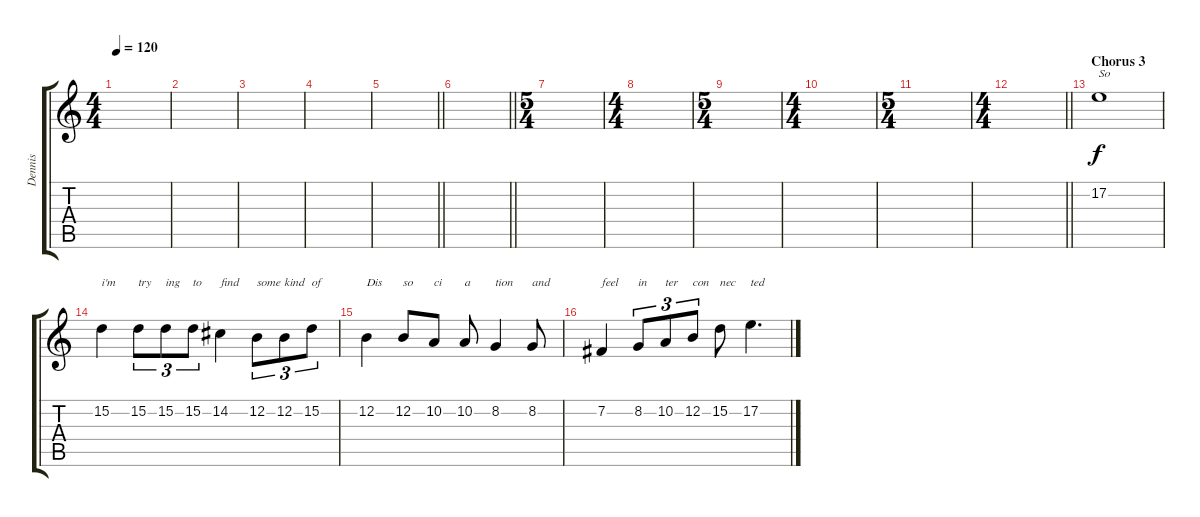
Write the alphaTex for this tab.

\track ("Dennis" "Dennis") {instrument tenorsax}
\staff {score tabs}
\tuning (E4 B3 G3 D3 A2 E2) {hide}
\ts (4 4)
\tempo 120
\clef g2
\ks c
|
|
|
|
\barLineRight lightlight
|
\barLineRight lightlight
|
\ts (5 4)
|
\ts (4 4)
|
\ts (5 4)
|
\ts (4 4)
|
\ts (5 4)
|
\ts (4 4)
\barLineRight lightlight
|
\section ("" "Chorus 3")
17.2.1{txt "So"} |
15.2.4{txt "i'm"} 15.2.8{tu (3 2) txt "try"} 15.2.8{tu (3 2) txt "ing"} 15.2.8{tu (3 2) txt "to"} 14.2.4{txt "find"} 12.2.8{tu (3 2) txt "some"} 12.2.8{tu (3 2) txt "kind"} 15.2.8{tu (3 2) txt "of"} |
12.2.4{txt "Dis"} 12.2.8{txt "so"} 10.2.8{txt "ci"} 10.2.8{txt "a"} 8.2.4{txt "tion"} 8.2.8{txt "and"} |
7.2.4{txt "feel"} 8.2.8{tu (3 2) txt "in"} 10.2.8{tu (3 2) txt "ter"} 12.2.8{tu (3 2) txt "con"} 15.2.8{txt "nec"} 17.2.4{d txt "ted"}
